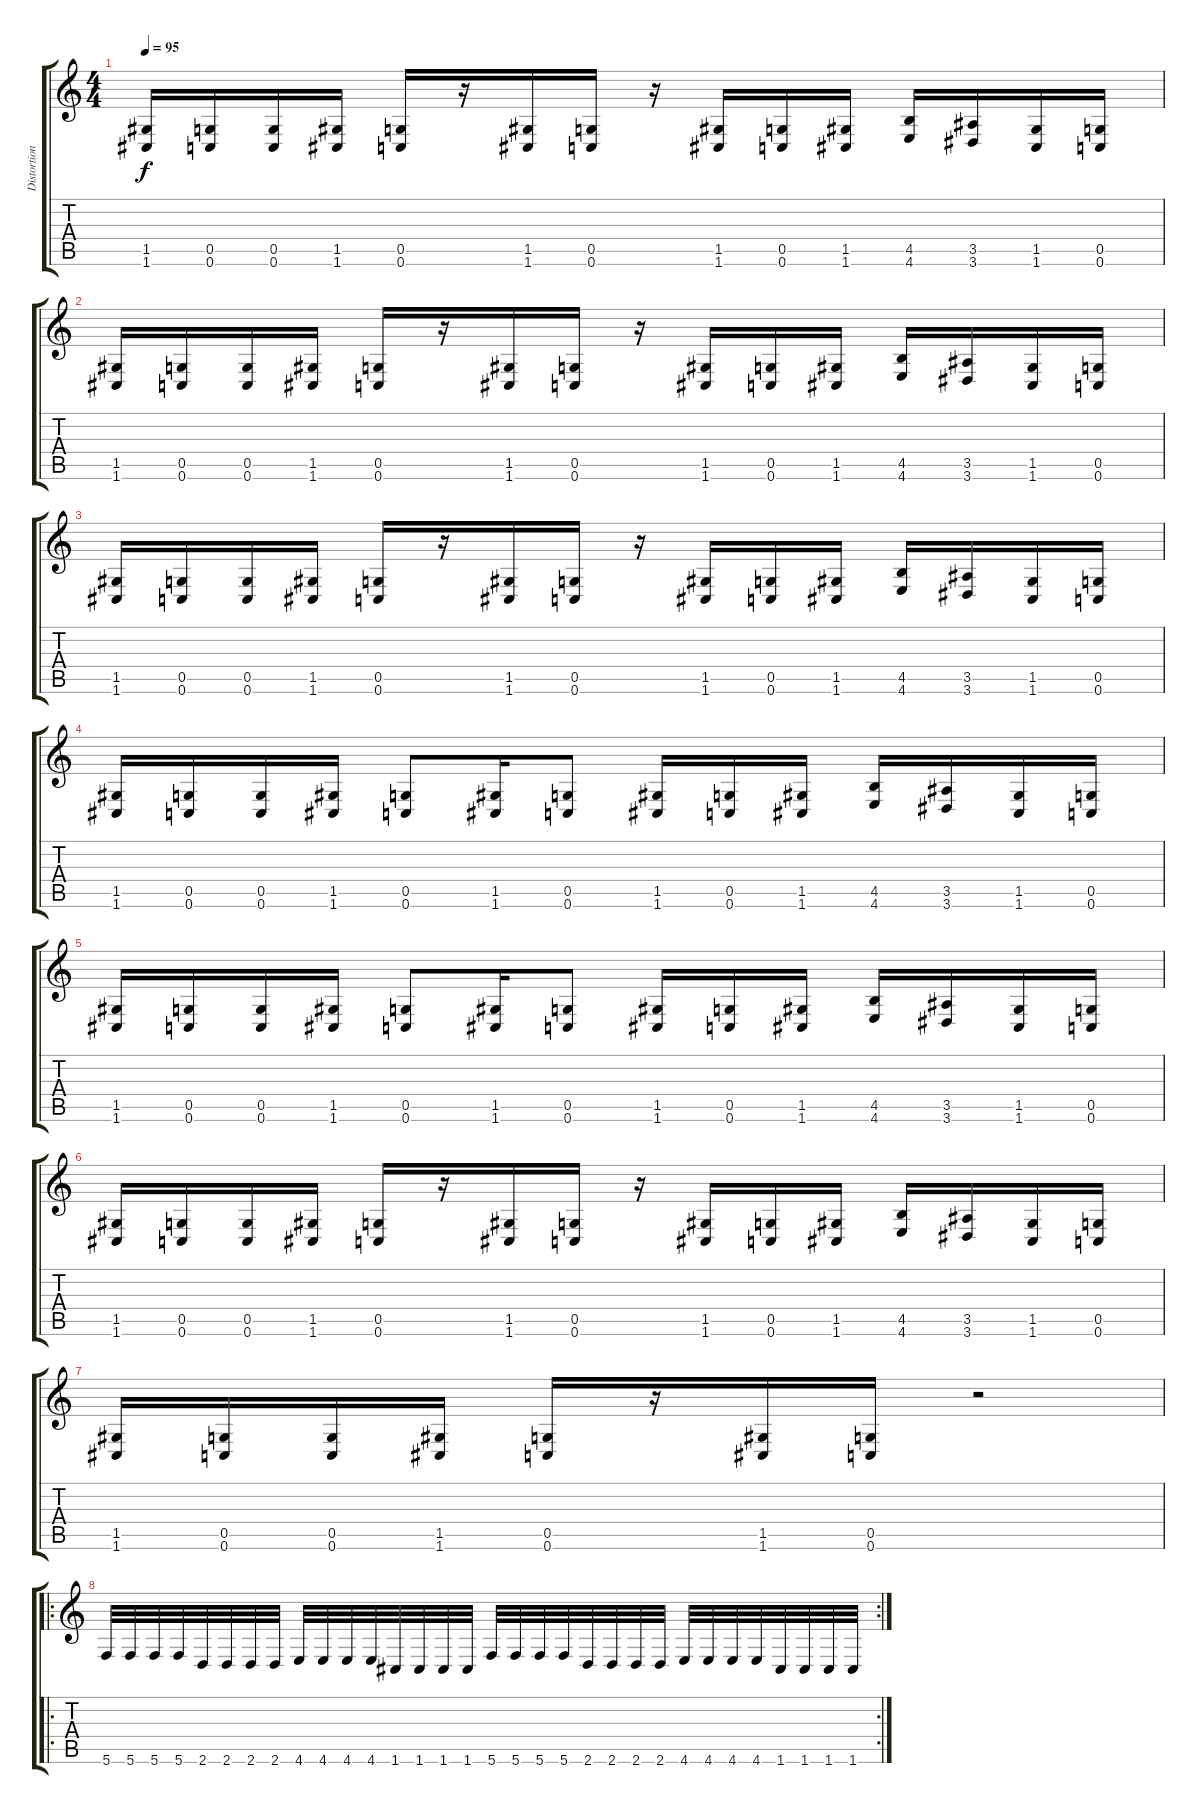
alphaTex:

\track ("Distortion Guitar" "Distortion") {instrument distortionguitar}
\staff {score tabs}
\tuning (D4 A3 F3 C3 G2 C2) {hide}
\ts (4 4)
\tempo 95
\clef g2
\ks c
(1.5 1.6).16{dy f} (0.5 0.6).16 (0.5 0.6).16 (1.5 1.6).16 (0.5 0.6).16 r.16 (1.5 1.6).16 (0.5 0.6).16 r.16 (1.5 1.6).16 (0.5 0.6).16 (1.5 1.6).16 (4.5 4.6).16 (3.5 3.6).16 (1.5 1.6).16 (0.5 0.6).16 |
(1.5 1.6).16 (0.5 0.6).16 (0.5 0.6).16 (1.5 1.6).16 (0.5 0.6).16 r.16 (1.5 1.6).16 (0.5 0.6).16 r.16 (1.5 1.6).16 (0.5 0.6).16 (1.5 1.6).16 (4.5 4.6).16 (3.5 3.6).16 (1.5 1.6).16 (0.5 0.6).16 |
(1.5 1.6).16 (0.5 0.6).16 (0.5 0.6).16 (1.5 1.6).16 (0.5 0.6).16 r.16 (1.5 1.6).16 (0.5 0.6).16 r.16 (1.5 1.6).16 (0.5 0.6).16 (1.5 1.6).16 (4.5 4.6).16 (3.5 3.6).16 (1.5 1.6).16 (0.5 0.6).16 |
(1.5 1.6).16 (0.5 0.6).16 (0.5 0.6).16 (1.5 1.6).16 (0.5 0.6).8 (1.5 1.6).16 (0.5 0.6).8 (1.5 1.6).16 (0.5 0.6).16 (1.5 1.6).16 (4.5 4.6).16 (3.5 3.6).16 (1.5 1.6).16 (0.5 0.6).16 |
(1.5 1.6).16 (0.5 0.6).16 (0.5 0.6).16 (1.5 1.6).16 (0.5 0.6).8 (1.5 1.6).16 (0.5 0.6).8 (1.5 1.6).16 (0.5 0.6).16 (1.5 1.6).16 (4.5 4.6).16 (3.5 3.6).16 (1.5 1.6).16 (0.5 0.6).16 |
(1.5 1.6).16 (0.5 0.6).16 (0.5 0.6).16 (1.5 1.6).16 (0.5 0.6).16 r.16 (1.5 1.6).16 (0.5 0.6).16 r.16 (1.5 1.6).16 (0.5 0.6).16 (1.5 1.6).16 (4.5 4.6).16 (3.5 3.6).16 (1.5 1.6).16 (0.5 0.6).16 |
(1.5 1.6).16 (0.5 0.6).16 (0.5 0.6).16 (1.5 1.6).16 (0.5 0.6).16 r.16 (1.5 1.6).16 (0.5 0.6).16 r.2 |
\ro
\rc 2
5.6.32 5.6.32 5.6.32 5.6.32 2.6.32 2.6.32 2.6.32 2.6.32 4.6.32 4.6.32 4.6.32 4.6.32 1.6.32 1.6.32 1.6.32 1.6.32 5.6.32 5.6.32 5.6.32 5.6.32 2.6.32 2.6.32 2.6.32 2.6.32 4.6.32 4.6.32 4.6.32 4.6.32 1.6.32 1.6.32 1.6.32 1.6.32
